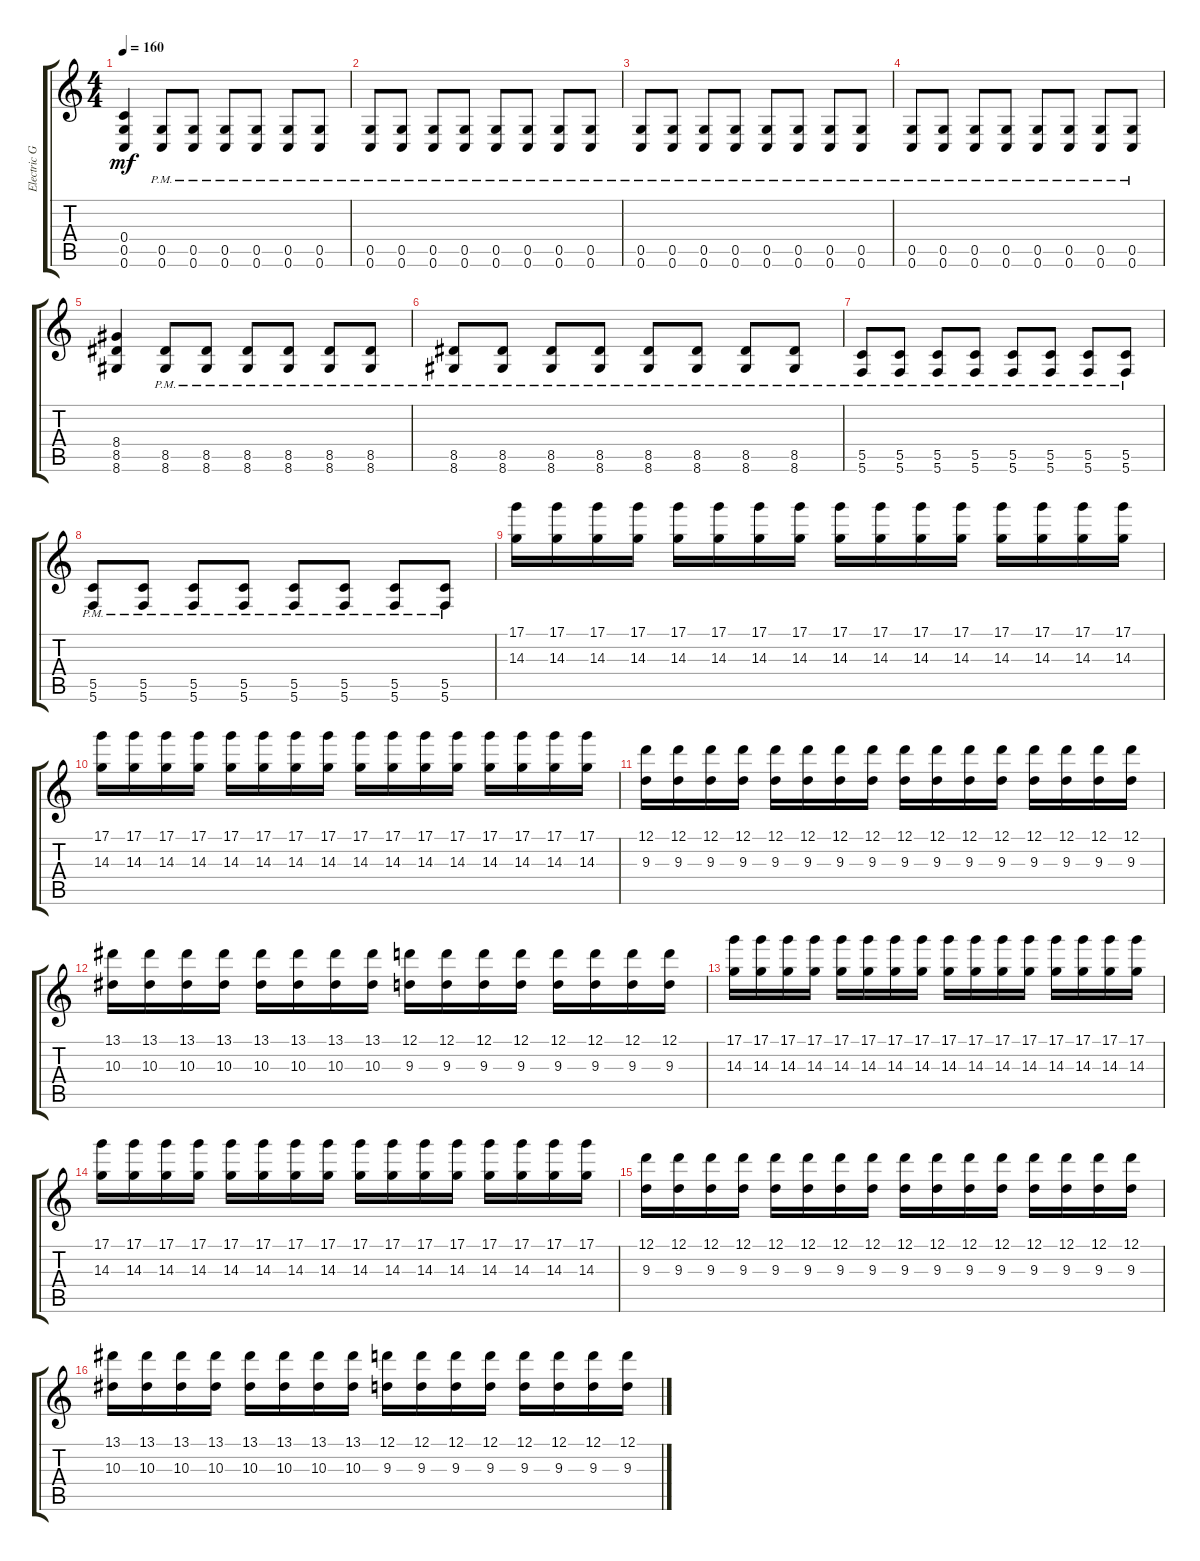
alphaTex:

\track ("Electric Guitar" "Electric G") {instrument distortionguitar}
\staff {score tabs}
\tuning (D4 A3 F3 C3 G2 C2) {hide}
\ts (4 4)
\tempo 160
\clef g2
\ks c
(0.4 0.5 0.6).4{dy mf} (0.5{pm} 0.6{pm}).8 (0.5{pm} 0.6{pm}).8 (0.5{pm} 0.6{pm}).8 (0.5{pm} 0.6{pm}).8 (0.5{pm} 0.6{pm}).8 (0.5{pm} 0.6{pm}).8 |
(0.5{pm} 0.6{pm}).8 (0.5{pm} 0.6{pm}).8 (0.5{pm} 0.6{pm}).8 (0.5{pm} 0.6{pm}).8 (0.5{pm} 0.6{pm}).8 (0.5{pm} 0.6{pm}).8 (0.5{pm} 0.6{pm}).8 (0.5{pm} 0.6{pm}).8 |
(0.5{pm} 0.6{pm}).8 (0.5{pm} 0.6{pm}).8 (0.5{pm} 0.6{pm}).8 (0.5{pm} 0.6{pm}).8 (0.5{pm} 0.6{pm}).8 (0.5{pm} 0.6{pm}).8 (0.5{pm} 0.6{pm}).8 (0.5{pm} 0.6{pm}).8 |
(0.5{pm} 0.6{pm}).8 (0.5{pm} 0.6{pm}).8 (0.5{pm} 0.6{pm}).8 (0.5{pm} 0.6{pm}).8 (0.5{pm} 0.6{pm}).8 (0.5{pm} 0.6{pm}).8 (0.5{pm} 0.6{pm}).8 (0.5{pm} 0.6{pm}).8 |
(8.4 8.5 8.6).4 (8.5{pm} 8.6{pm}).8 (8.5{pm} 8.6{pm}).8 (8.5{pm} 8.6{pm}).8 (8.5{pm} 8.6{pm}).8 (8.5{pm} 8.6{pm}).8 (8.5{pm} 8.6{pm}).8 |
(8.5{pm} 8.6{pm}).8 (8.5{pm} 8.6{pm}).8 (8.5{pm} 8.6{pm}).8 (8.5{pm} 8.6{pm}).8 (8.5{pm} 8.6{pm}).8 (8.5{pm} 8.6{pm}).8 (8.5{pm} 8.6{pm}).8 (8.5{pm} 8.6{pm}).8 |
(5.5{pm} 5.6{pm}).8 (5.5{pm} 5.6{pm}).8 (5.5{pm} 5.6{pm}).8 (5.5{pm} 5.6{pm}).8 (5.5{pm} 5.6{pm}).8 (5.5{pm} 5.6{pm}).8 (5.5{pm} 5.6{pm}).8 (5.5{pm} 5.6{pm}).8 |
(5.5{pm} 5.6{pm}).8 (5.5{pm} 5.6{pm}).8 (5.5{pm} 5.6{pm}).8 (5.5{pm} 5.6{pm}).8 (5.5{pm} 5.6{pm}).8 (5.5{pm} 5.6{pm}).8 (5.5{pm} 5.6{pm}).8 (5.5{pm} 5.6{pm}).8 |
(17.1 14.3).16 (17.1 14.3).16 (17.1 14.3).16 (17.1 14.3).16 (17.1 14.3).16 (17.1 14.3).16 (17.1 14.3).16 (17.1 14.3).16 (17.1 14.3).16 (17.1 14.3).16 (17.1 14.3).16 (17.1 14.3).16 (17.1 14.3).16 (17.1 14.3).16 (17.1 14.3).16 (17.1 14.3).16 |
(17.1 14.3).16 (17.1 14.3).16 (17.1 14.3).16 (17.1 14.3).16 (17.1 14.3).16 (17.1 14.3).16 (17.1 14.3).16 (17.1 14.3).16 (17.1 14.3).16 (17.1 14.3).16 (17.1 14.3).16 (17.1 14.3).16 (17.1 14.3).16 (17.1 14.3).16 (17.1 14.3).16 (17.1 14.3).16 |
(12.1 9.3).16 (12.1 9.3).16 (12.1 9.3).16 (12.1 9.3).16 (12.1 9.3).16 (12.1 9.3).16 (12.1 9.3).16 (12.1 9.3).16 (12.1 9.3).16 (12.1 9.3).16 (12.1 9.3).16 (12.1 9.3).16 (12.1 9.3).16 (12.1 9.3).16 (12.1 9.3).16 (12.1 9.3).16 |
(13.1 10.3).16 (13.1 10.3).16 (13.1 10.3).16 (13.1 10.3).16 (13.1 10.3).16 (13.1 10.3).16 (13.1 10.3).16 (13.1 10.3).16 (12.1 9.3).16 (12.1 9.3).16 (12.1 9.3).16 (12.1 9.3).16 (12.1 9.3).16 (12.1 9.3).16 (12.1 9.3).16 (12.1 9.3).16 |
(17.1 14.3).16 (17.1 14.3).16 (17.1 14.3).16 (17.1 14.3).16 (17.1 14.3).16 (17.1 14.3).16 (17.1 14.3).16 (17.1 14.3).16 (17.1 14.3).16 (17.1 14.3).16 (17.1 14.3).16 (17.1 14.3).16 (17.1 14.3).16 (17.1 14.3).16 (17.1 14.3).16 (17.1 14.3).16 |
(17.1 14.3).16 (17.1 14.3).16 (17.1 14.3).16 (17.1 14.3).16 (17.1 14.3).16 (17.1 14.3).16 (17.1 14.3).16 (17.1 14.3).16 (17.1 14.3).16 (17.1 14.3).16 (17.1 14.3).16 (17.1 14.3).16 (17.1 14.3).16 (17.1 14.3).16 (17.1 14.3).16 (17.1 14.3).16 |
(12.1 9.3).16 (12.1 9.3).16 (12.1 9.3).16 (12.1 9.3).16 (12.1 9.3).16 (12.1 9.3).16 (12.1 9.3).16 (12.1 9.3).16 (12.1 9.3).16 (12.1 9.3).16 (12.1 9.3).16 (12.1 9.3).16 (12.1 9.3).16 (12.1 9.3).16 (12.1 9.3).16 (12.1 9.3).16 |
(13.1 10.3).16 (13.1 10.3).16 (13.1 10.3).16 (13.1 10.3).16 (13.1 10.3).16 (13.1 10.3).16 (13.1 10.3).16 (13.1 10.3).16 (12.1 9.3).16 (12.1 9.3).16 (12.1 9.3).16 (12.1 9.3).16 (12.1 9.3).16 (12.1 9.3).16 (12.1 9.3).16 (12.1 9.3).16
